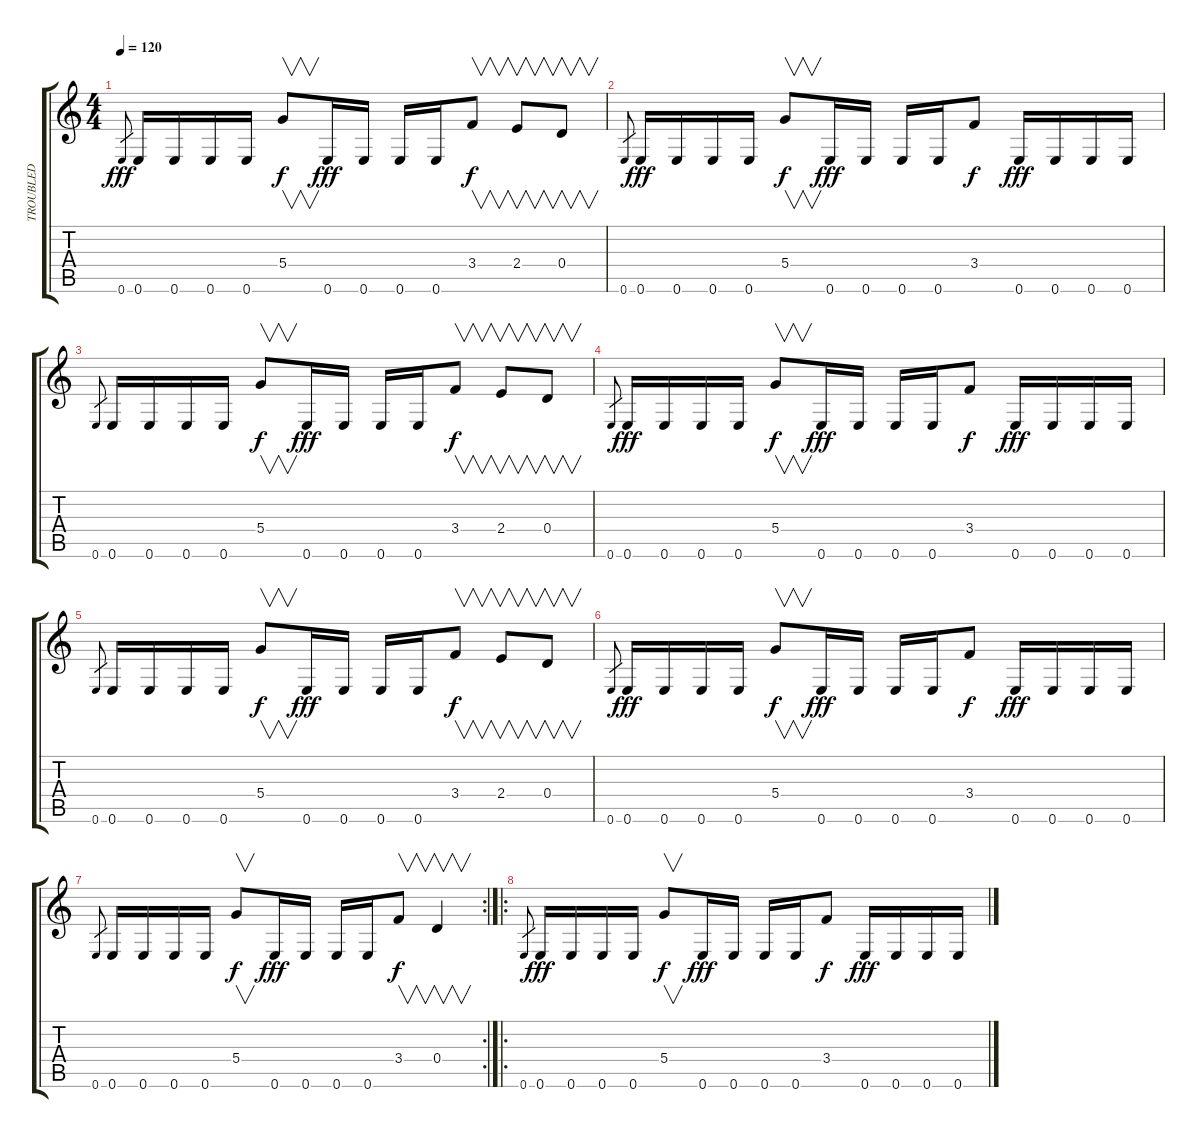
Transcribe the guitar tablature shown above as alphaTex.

\track ("TROUBLED" "TROUBLED") {instrument electricbassfinger}
\staff {score tabs}
\tuning (E4 B3 G3 D3 A2 E2) {hide}
\ts (4 4)
\tempo 120
\clef g2
\ks c
0.6.8{gr dy fff} 0.6.16 0.6.16 0.6.16 0.6.16 5.4.8{v dy f} 0.6.16{dy fff} 0.6.16 0.6.16 0.6.16 3.4.8{v dy f} 2.4.8{v} 0.4.8{v} |
0.6.8{gr} 0.6.16{dy fff} 0.6.16 0.6.16 0.6.16 5.4.8{v dy f} 0.6.16{dy fff} 0.6.16 0.6.16 0.6.16 3.4.8{dy f} 0.6.16{dy fff} 0.6.16 0.6.16 0.6.16 |
0.6.8{gr} 0.6.16 0.6.16 0.6.16 0.6.16 5.4.8{v dy f} 0.6.16{dy fff} 0.6.16 0.6.16 0.6.16 3.4.8{v dy f} 2.4.8{v} 0.4.8{v} |
0.6.8{gr} 0.6.16{dy fff} 0.6.16 0.6.16 0.6.16 5.4.8{v dy f} 0.6.16{dy fff} 0.6.16 0.6.16 0.6.16 3.4.8{dy f} 0.6.16{dy fff} 0.6.16 0.6.16 0.6.16 |
0.6.8{gr} 0.6.16 0.6.16 0.6.16 0.6.16 5.4.8{v dy f} 0.6.16{dy fff} 0.6.16 0.6.16 0.6.16 3.4.8{v dy f} 2.4.8{v} 0.4.8{v} |
0.6.8{gr} 0.6.16{dy fff} 0.6.16 0.6.16 0.6.16 5.4.8{v dy f} 0.6.16{dy fff} 0.6.16 0.6.16 0.6.16 3.4.8{dy f} 0.6.16{dy fff} 0.6.16 0.6.16 0.6.16 |
\rc 2
0.6.8{gr} 0.6.16 0.6.16 0.6.16 0.6.16 5.4.8{v dy f} 0.6.16{dy fff} 0.6.16 0.6.16 0.6.16 3.4.8{v dy f} 0.4.4{v} |
\ro
0.6.8{gr} 0.6.16{dy fff} 0.6.16 0.6.16 0.6.16 5.4.8{v dy f} 0.6.16{dy fff} 0.6.16 0.6.16 0.6.16 3.4.8{dy f} 0.6.16{dy fff} 0.6.16 0.6.16 0.6.16
